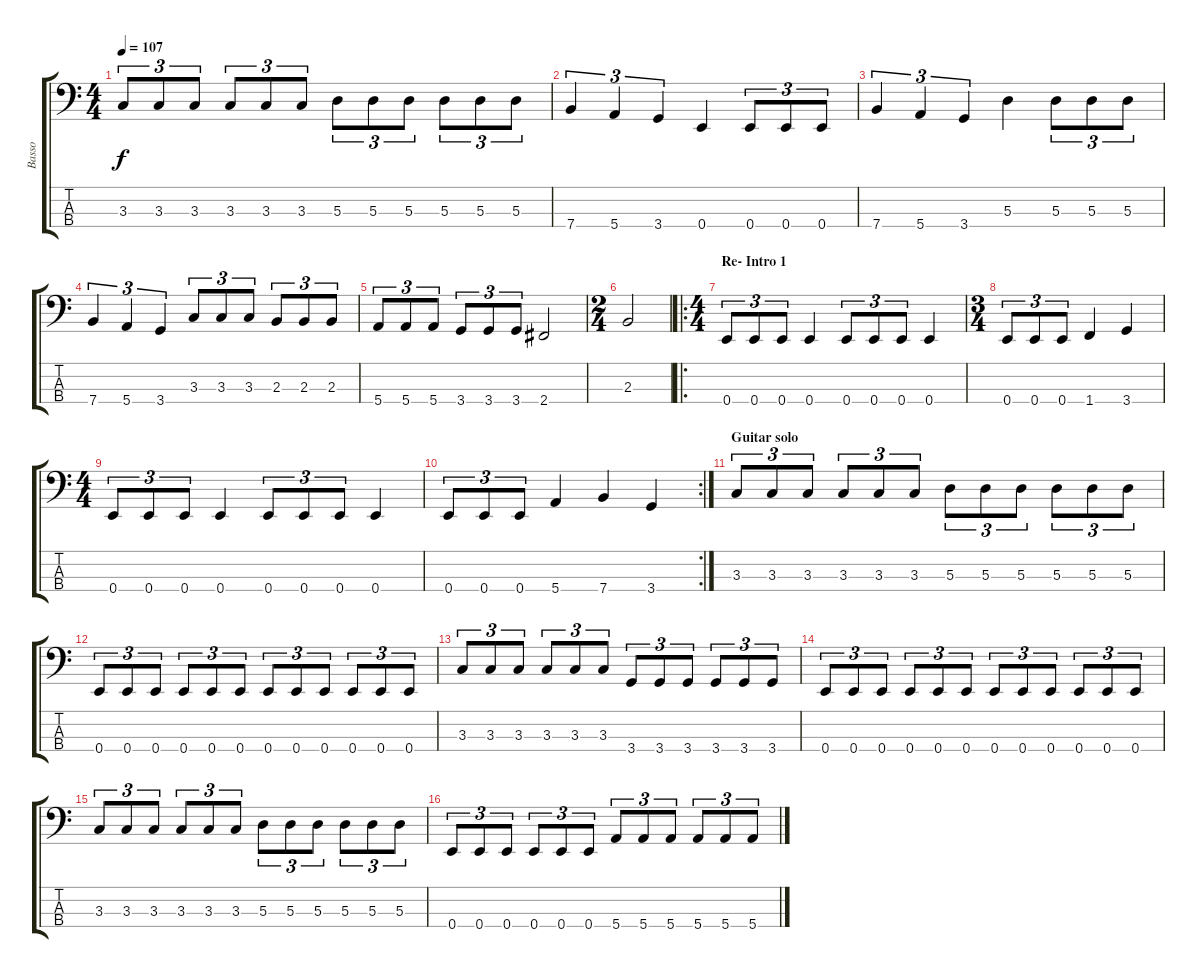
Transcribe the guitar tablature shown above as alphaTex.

\track ("Basso" "Basso") {instrument electricbassfinger}
\staff {score tabs}
\tuning (G2 D2 A1 E1) {hide}
\ts (4 4)
\tempo 107
\clef f4
\ks c
3.3.8{tu (3 2) dy f} 3.3.8{tu (3 2)} 3.3.8{tu (3 2)} 3.3.8{tu (3 2)} 3.3.8{tu (3 2)} 3.3.8{tu (3 2)} 5.3.8{tu (3 2)} 5.3.8{tu (3 2)} 5.3.8{tu (3 2)} 5.3.8{tu (3 2)} 5.3.8{tu (3 2)} 5.3.8{tu (3 2)} |
7.4.4{tu (3 2)} 5.4.4{tu (3 2)} 3.4.4{tu (3 2)} 0.4.4 0.4.8{tu (3 2)} 0.4.8{tu (3 2)} 0.4.8{tu (3 2)} |
7.4.4{tu (3 2)} 5.4.4{tu (3 2)} 3.4.4{tu (3 2)} 5.3.4 5.3.8{tu (3 2)} 5.3.8{tu (3 2)} 5.3.8{tu (3 2)} |
7.4.4{tu (3 2)} 5.4.4{tu (3 2)} 3.4.4{tu (3 2)} 3.3.8{tu (3 2)} 3.3.8{tu (3 2)} 3.3.8{tu (3 2)} 2.3.8{tu (3 2)} 2.3.8{tu (3 2)} 2.3.8{tu (3 2)} |
5.4.8{tu (3 2)} 5.4.8{tu (3 2)} 5.4.8{tu (3 2)} 3.4.8{tu (3 2)} 3.4.8{tu (3 2)} 3.4.8{tu (3 2)} 2.4.2 |
\ts (2 4)
2.3.2 |
\ro
\ts (4 4)
\section ("" "Re- Intro 1")
0.4.8{tu (3 2)} 0.4.8{tu (3 2)} 0.4.8{tu (3 2)} 0.4.4 0.4.8{tu (3 2)} 0.4.8{tu (3 2)} 0.4.8{tu (3 2)} 0.4.4 |
\ts (3 4)
0.4.8{tu (3 2)} 0.4.8{tu (3 2)} 0.4.8{tu (3 2)} 1.4.4 3.4.4 |
\ts (4 4)
0.4.8{tu (3 2)} 0.4.8{tu (3 2)} 0.4.8{tu (3 2)} 0.4.4 0.4.8{tu (3 2)} 0.4.8{tu (3 2)} 0.4.8{tu (3 2)} 0.4.4 |
\rc 2
0.4.8{tu (3 2)} 0.4.8{tu (3 2)} 0.4.8{tu (3 2)} 5.4.4 7.4.4 3.4.4 |
\section ("" "Guitar solo")
3.3.8{tu (3 2)} 3.3.8{tu (3 2)} 3.3.8{tu (3 2)} 3.3.8{tu (3 2)} 3.3.8{tu (3 2)} 3.3.8{tu (3 2)} 5.3.8{tu (3 2)} 5.3.8{tu (3 2)} 5.3.8{tu (3 2)} 5.3.8{tu (3 2)} 5.3.8{tu (3 2)} 5.3.8{tu (3 2)} |
0.4.8{tu (3 2)} 0.4.8{tu (3 2)} 0.4.8{tu (3 2)} 0.4.8{tu (3 2)} 0.4.8{tu (3 2)} 0.4.8{tu (3 2)} 0.4.8{tu (3 2)} 0.4.8{tu (3 2)} 0.4.8{tu (3 2)} 0.4.8{tu (3 2)} 0.4.8{tu (3 2)} 0.4.8{tu (3 2)} |
3.3.8{tu (3 2)} 3.3.8{tu (3 2)} 3.3.8{tu (3 2)} 3.3.8{tu (3 2)} 3.3.8{tu (3 2)} 3.3.8{tu (3 2)} 3.4.8{tu (3 2)} 3.4.8{tu (3 2)} 3.4.8{tu (3 2)} 3.4.8{tu (3 2)} 3.4.8{tu (3 2)} 3.4.8{tu (3 2)} |
0.4.8{tu (3 2)} 0.4.8{tu (3 2)} 0.4.8{tu (3 2)} 0.4.8{tu (3 2)} 0.4.8{tu (3 2)} 0.4.8{tu (3 2)} 0.4.8{tu (3 2)} 0.4.8{tu (3 2)} 0.4.8{tu (3 2)} 0.4.8{tu (3 2)} 0.4.8{tu (3 2)} 0.4.8{tu (3 2)} |
3.3.8{tu (3 2)} 3.3.8{tu (3 2)} 3.3.8{tu (3 2)} 3.3.8{tu (3 2)} 3.3.8{tu (3 2)} 3.3.8{tu (3 2)} 5.3.8{tu (3 2)} 5.3.8{tu (3 2)} 5.3.8{tu (3 2)} 5.3.8{tu (3 2)} 5.3.8{tu (3 2)} 5.3.8{tu (3 2)} |
0.4.8{tu (3 2)} 0.4.8{tu (3 2)} 0.4.8{tu (3 2)} 0.4.8{tu (3 2)} 0.4.8{tu (3 2)} 0.4.8{tu (3 2)} 5.4.8{tu (3 2)} 5.4.8{tu (3 2)} 5.4.8{tu (3 2)} 5.4.8{tu (3 2)} 5.4.8{tu (3 2)} 5.4.8{tu (3 2)}
